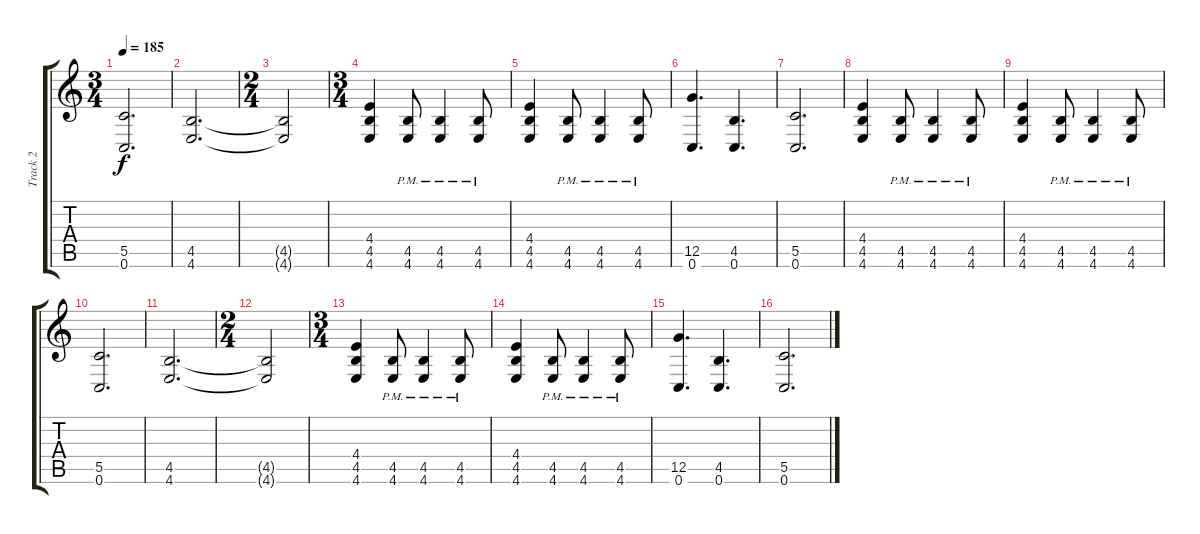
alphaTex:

\track ("Track 2" "Track 2") {instrument overdrivenguitar}
\staff {score tabs}
\tuning (D4 A3 F3 C3 G2 C2) {hide}
\ts (3 4)
\tempo 185
\clef g2
\ks c
(5.5 0.6).2{d dy f} |
(4.5 4.6).2{d} |
\ts (2 4)
(4.5{t} 4.6{t}).2 |
\ts (3 4)
(4.4 4.5 4.6).4 (4.5{pm} 4.6{pm}).8 (4.5{pm} 4.6{pm}).4 (4.5{pm} 4.6{pm}).8{volume 7} |
(4.4 4.5 4.6).4 (4.5{pm} 4.6{pm}).8 (4.5{pm} 4.6{pm}).4 (4.5{pm} 4.6{pm}).8 |
(12.5 0.6).4{d} (4.5 0.6).4{d} |
(5.5 0.6).2{d} |
(4.4 4.5 4.6).4 (4.5{pm} 4.6{pm}).8 (4.5{pm} 4.6{pm}).4 (4.5{pm} 4.6{pm}).8 |
(4.4 4.5 4.6).4 (4.5{pm} 4.6{pm}).8 (4.5{pm} 4.6{pm}).4 (4.5{pm} 4.6{pm}).8 |
(5.5 0.6).2{d volume 5} |
(4.5 4.6).2{d} |
\ts (2 4)
(4.5{t} 4.6{t}).2 |
\ts (3 4)
(4.4 4.5 4.6).4 (4.5{pm} 4.6{pm}).8 (4.5{pm} 4.6{pm}).4 (4.5{pm} 4.6{pm}).8 |
(4.4 4.5 4.6).4 (4.5{pm} 4.6{pm}).8 (4.5{pm} 4.6{pm}).4 (4.5{pm} 4.6{pm}).8 |
(12.5 0.6).4{d volume 2} (4.5 0.6).4{d} |
(5.5 0.6).2{d}
